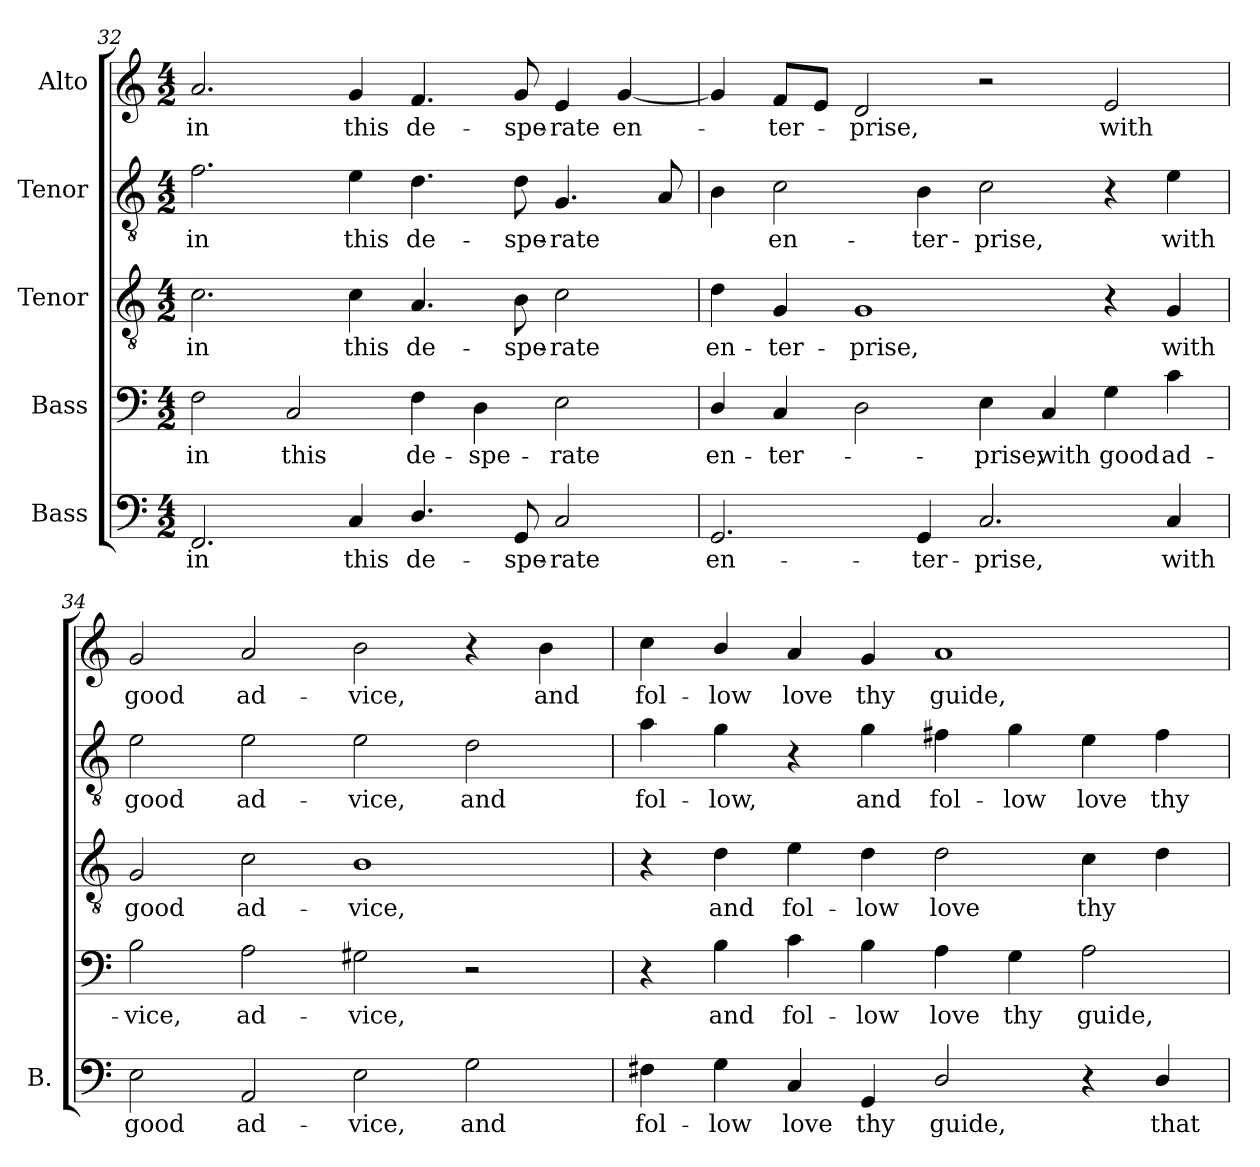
**kern	**text	**kern	**text	**kern	**text	**kern	**text	**kern	**text
*part5	*part5	*part4	*part4	*part3	*part3	*part2	*part2	*part1	*part1
*staff5	*staff5	*staff4	*staff4	*staff3	*staff3	*staff2	*staff2	*staff1	*staff1
*I"Bass	*	*I"Bass	*	*I"Tenor	*	*I"Tenor	*	*I"Alto	*
*I'B.	*	*	*	*	*	*	*	*	*
*clefF4	*	*clefF4	*	*clefGv2	*	*clefGv2	*	*clefG2	*
*	*	*ITrd7c12	*	*ITrd7c12	*	*ITrd7c12	*	*	*
*k[]	*	*k[]	*	*k[]	*	*k[]	*	*k[]	*
*C:	*	*C:	*	*C:	*	*C:	*	*C:	*
*M4/2	*	*M4/2	*	*M4/2	*	*M4/2	*	*M4/2	*
=32	=32	=32	=32	=32	=32	=32	=32	=32	=32
!	!LO:LY:b:color=#000000	!	!	!	!	!	!	!	!
!	!	!	!LO:LY:b:color=#000000	!	!	!	!	!	!
!	!	!	!	!	!LO:LY:b:color=#000000	!	!	!	!
!	!	!	!	!	!	!	!LO:LY:b:color=#000000	!	!
!	!	!	!	!	!	!	!	!	!LO:LY:b:color=#000000
2.FFi/	in	2FFi\	in	2.Ci\	in	2.Fi\	in	2.ai/	in
!	!	!	!LO:LY:b:color=#000000	!	!	!	!	!	!
.	.	2CCi/	this	.	.	.	.	.	.
!	!LO:LY:b:color=#000000	!	!	!	!	!	!	!	!
!	!	!	!	!	!LO:LY:b:color=#000000	!	!	!	!
!	!	!	!	!	!	!	!LO:LY:b:color=#000000	!	!
!	!	!	!	!	!	!	!	!	!LO:LY:b:color=#000000
4Ci/	this	.	.	4Ci\	this	4Ei\	this	4gi/	this
!	!LO:LY:b:color=#000000	!	!	!	!	!	!	!	!
!	!	!	!LO:LY:b:color=#000000	!	!	!	!	!	!
!	!	!	!	!	!LO:LY:b:color=#000000	!	!	!	!
!	!	!	!	!	!	!	!LO:LY:b:color=#000000	!	!
!	!	!	!	!	!	!	!	!	!LO:LY:b:color=#000000
4.Di/	de-	4FFi\	de-	4.AAi/	de-	4.Di\	de-	4.fi/	de-
!	!	!	!LO:LY:b:color=#000000	!	!	!	!	!	!
.	.	4DDi\	-spe-	.	.	.	.	.	.
!	!LO:LY:b:color=#000000	!	!	!	!	!	!	!	!
!	!	!	!	!	!LO:LY:b:color=#000000	!	!	!	!
!	!	!	!	!	!	!	!LO:LY:b:color=#000000	!	!
!	!	!	!	!	!	!	!	!	!LO:LY:b:color=#000000
8GGi/	-spe-	.	.	8BBi\	-spe-	8Di\	-spe-	8gi/	-spe-
!	!LO:LY:b:color=#000000	!	!	!	!	!	!	!	!
!	!	!	!LO:LY:b:color=#000000	!	!	!	!	!	!
!	!	!	!	!	!LO:LY:b:color=#000000	!	!	!	!
!	!	!	!	!	!	!	!LO:LY:b:color=#000000	!	!
!	!	!	!	!	!	!	!	!	!LO:LY:b:color=#000000
2Ci/	-rate	2EEi\	-rate	2Ci\	-rate	4.GGi/	-rate	4ei/	-rate
!	!	!	!	!	!	!	!	!	!LO:LY:b:color=#000000
.	.	.	.	.	.	.	.	[4gi/	en-
.	.	.	.	.	.	8AAi/	.	.	.
=33	=33	=33	=33	=33	=33	=33	=33	=33	=33
!	!LO:LY:b:color=#000000	!	!	!	!	!	!	!	!
!	!	!	!LO:LY:b:color=#000000	!	!	!	!	!	!
!	!	!	!	!	!LO:LY:b:color=#000000	!	!	!	!
2.GGi/	en-	4DDi/	en-	4Di\	en-	4BBi\	.	4gi/]	.
!	!	!	!LO:LY:b:color=#000000	!	!	!	!	!	!
!	!	!	!	!	!LO:LY:b:color=#000000	!	!	!	!
!	!	!	!	!	!	!	!LO:LY:b:color=#000000	!	!
!	!	!	!	!	!	!	!	!	!LO:LY:b:color=#000000
.	.	4CCi/	-ter-	4GGi/	-ter-	2Ci\	en-	8fi/L	-ter-
.	.	.	.	.	.	.	.	8ei/J	.
!	!	!	!	!	!LO:LY:b:color=#000000	!	!	!	!
!	!	!	!	!	!	!	!	!	!LO:LY:b:color=#000000
.	.	2DDi\	.	1GGi	-prise,	.	.	2di/	-prise,
!	!LO:LY:b:color=#000000	!	!	!	!	!	!	!	!
!	!	!	!	!	!	!	!LO:LY:b:color=#000000	!	!
4GGi/	-ter-	.	.	.	.	4BBi\	-ter-	.	.
!	!LO:LY:b:color=#000000	!	!	!	!	!	!	!	!
!	!	!	!LO:LY:b:color=#000000	!	!	!	!	!	!
!	!	!	!	!	!	!	!LO:LY:b:color=#000000	!	!
2.Ci/	-prise,	4EEi\	-prise,	.	.	2Ci\	-prise,	2r	.
!	!	!	!LO:LY:b:color=#000000	!	!	!	!	!	!
.	.	4CCi/	with	.	.	.	.	.	.
!	!	!	!LO:LY:b:color=#000000	!	!	!	!	!	!
!	!	!	!	!	!	!	!	!	!LO:LY:b:color=#000000
.	.	4GGi\	good	4r	.	4r	.	2ei/	with
!	!LO:LY:b:color=#000000	!	!	!	!	!	!	!	!
!	!	!	!LO:LY:b:color=#000000	!	!	!	!	!	!
!	!	!	!	!	!LO:LY:b:color=#000000	!	!	!	!
!	!	!	!	!	!	!	!LO:LY:b:color=#000000	!	!
4Ci/	with	4Ci\	ad-	4GGi/	with	4Ei\	with	.	.
=34	=34	=34	=34	=34	=34	=34	=34	=34	=34
!	!LO:LY:b:color=#000000	!	!	!	!	!	!	!	!
!	!	!	!LO:LY:b:color=#000000	!	!	!	!	!	!
!	!	!	!	!	!LO:LY:b:color=#000000	!	!	!	!
!	!	!	!	!	!	!	!LO:LY:b:color=#000000	!	!
!	!	!	!	!	!	!	!	!	!LO:LY:b:color=#000000
2Ei\	good	2BBi\	-vice,	2GGi/	good	2Ei\	good	2gi/	good
!	!LO:LY:b:color=#000000	!	!	!	!	!	!	!	!
!	!	!	!LO:LY:b:color=#000000	!	!	!	!	!	!
!	!	!	!	!	!LO:LY:b:color=#000000	!	!	!	!
!	!	!	!	!	!	!	!LO:LY:b:color=#000000	!	!
!	!	!	!	!	!	!	!	!	!LO:LY:b:color=#000000
2AAi/	ad-	2AAi\	ad-	2Ci\	ad-	2Ei\	ad-	2ai/	ad-
!	!LO:LY:b:color=#000000	!	!	!	!	!	!	!	!
!	!	!	!LO:LY:b:color=#000000	!	!	!	!	!	!
!	!	!	!	!	!LO:LY:b:color=#000000	!	!	!	!
!	!	!	!	!	!	!	!LO:LY:b:color=#000000	!	!
!	!	!	!	!	!	!	!	!	!LO:LY:b:color=#000000
2Ei\	-vice,	2GG#Xi\	-vice,	1BBi	-vice,	2Ei\	-vice,	2bi\	-vice,
!	!LO:LY:b:color=#000000	!	!	!	!	!	!	!	!
!	!	!	!	!	!	!	!LO:LY:b:color=#000000	!	!
2Gi\	and	2r	.	.	.	2Di\	and	4r	.
!	!	!	!	!	!	!	!	!	!LO:LY:b:color=#000000
.	.	.	.	.	.	.	.	4bi\	and
!!LO:PB:g=z
=35	=35	=35	=35	=35	=35	=35	=35	=35	=35
!	!LO:LY:b:color=#000000	!	!	!	!	!	!	!	!
!	!	!	!	!	!	!	!LO:LY:b:color=#000000	!	!
!	!	!	!	!	!	!	!	!	!LO:LY:b:color=#000000
4F#Xi\	fol-	4r	.	4r	.	4Ai\	fol-	4cci\	fol-
!	!LO:LY:b:color=#000000	!	!	!	!	!	!	!	!
!	!	!	!LO:LY:b:color=#000000	!	!	!	!	!	!
!	!	!	!	!	!LO:LY:b:color=#000000	!	!	!	!
!	!	!	!	!	!	!	!LO:LY:b:color=#000000	!	!
!	!	!	!	!	!	!	!	!	!LO:LY:b:color=#000000
4Gi\	-low	4BBi\	and	4Di\	and	4Gi\	-low,	4bi/	-low
!	!LO:LY:b:color=#000000	!	!	!	!	!	!	!	!
!	!	!	!LO:LY:b:color=#000000	!	!	!	!	!	!
!	!	!	!	!	!LO:LY:b:color=#000000	!	!	!	!
!	!	!	!	!	!	!	!	!	!LO:LY:b:color=#000000
4Ci/	love	4Ci\	fol-	4Ei\	fol-	4r	.	4ai/	love
!	!LO:LY:b:color=#000000	!	!	!	!	!	!	!	!
!	!	!	!LO:LY:b:color=#000000	!	!	!	!	!	!
!	!	!	!	!	!LO:LY:b:color=#000000	!	!	!	!
!	!	!	!	!	!	!	!LO:LY:b:color=#000000	!	!
!	!	!	!	!	!	!	!	!	!LO:LY:b:color=#000000
4GGi/	thy	4BBi\	-low	4Di\	-low	4Gi\	and	4gi/	thy
!	!LO:LY:b:color=#000000	!	!	!	!	!	!	!	!
!	!	!	!LO:LY:b:color=#000000	!	!	!	!	!	!
!	!	!	!	!	!LO:LY:b:color=#000000	!	!	!	!
!	!	!	!	!	!	!	!LO:LY:b:color=#000000	!	!
!	!	!	!	!	!	!	!	!	!LO:LY:b:color=#000000
2Di/	guide,	4AAi\	love	2Di\	love	4F#Xi\	fol-	1ai	guide,
!	!	!	!LO:LY:b:color=#000000	!	!	!	!	!	!
!	!	!	!	!	!	!	!LO:LY:b:color=#000000	!	!
.	.	4GGi\	thy	.	.	4Gi\	-low	.	.
!	!	!	!LO:LY:b:color=#000000	!	!	!	!	!	!
!	!	!	!	!	!LO:LY:b:color=#000000	!	!	!	!
!	!	!	!	!	!	!	!LO:LY:b:color=#000000	!	!
4r	.	2AAi\	guide,	4Ci\	thy	4Ei\	love	.	.
!	!LO:LY:b:color=#000000	!	!	!	!	!	!	!	!
!	!	!	!	!	!	!	!LO:LY:b:color=#000000	!	!
4Di/	that	.	.	4Di\	.	4F#i\	thy	.	.
=	=	=	=	=	=	=	=	=	=
*-	*-	*-	*-	*-	*-	*-	*-	*-	*-
